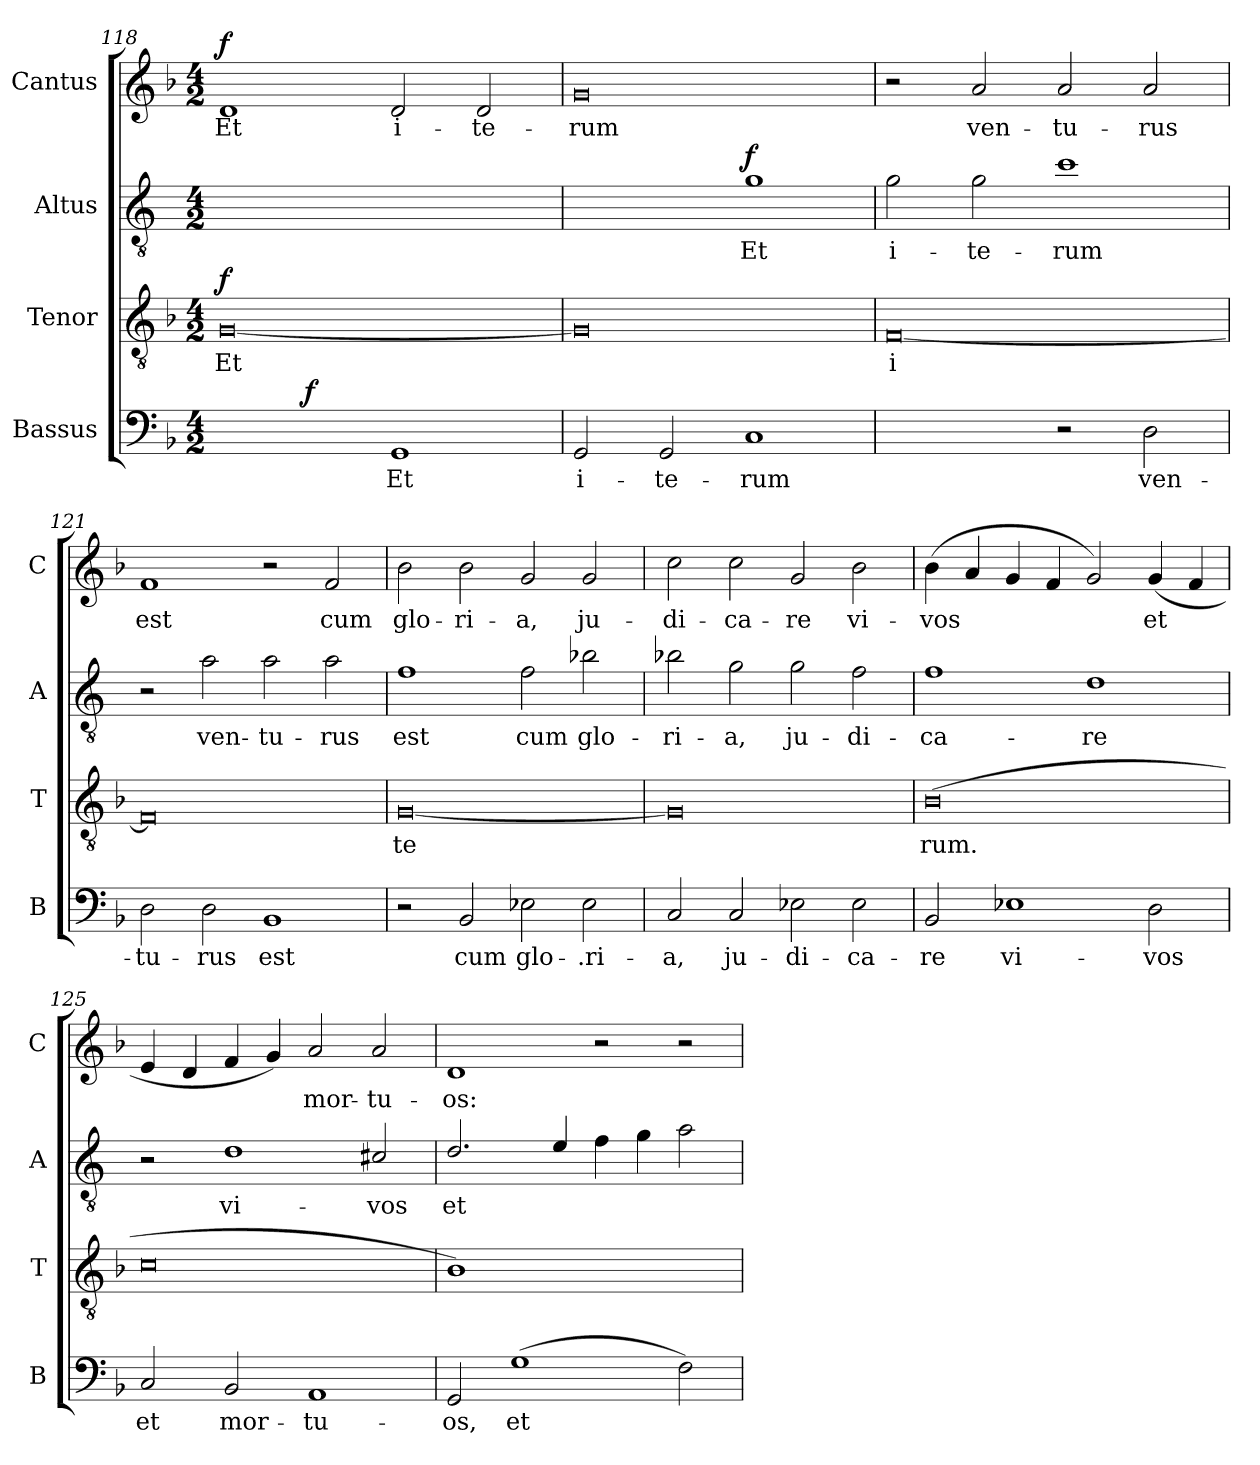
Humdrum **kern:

**kern	**text	**dynam	**kern	**text	**dynam	**kern	**text	**dynam	**kern	**text	**dynam
*part4	*part4	*part4	*part3	*part3	*part3	*part2	*part2	*part2	*part1	*part1	*part1
*staff4	*staff4	*staff4	*staff3	*staff3	*staff3	*staff2	*staff2	*staff2	*staff1	*staff1	*staff1
*I"Bassus	*	*	*I"Tenor	*	*	*I"Altus	*	*	*I"Cantus	*	*
*I'B	*	*	*I'T	*	*	*I'A	*	*	*I'C	*	*
!!LO:LB:g=z
*clefF4	*	*	*clefGv2	*	*	*clefGv2	*	*	*clefG2	*	*
*	*	*	*	*	*	*ITrd4c7	*	*	*	*	*
*k[b-]	*	*	*k[b-]	*	*	*k[b-]	*	*	*k[b-]	*	*
*M4/2	*	*	*M4/2	*	*	*M4/2	*	*	*M4/2	*	*
=118	=118	=118	=118	=118	=118	=118	=118	=118	=118	=118	=118
!	!	!	!	!LO:LY:b	!LO:DY:b	!	!	!	!	!LO:LY:b	!LO:DY:b
2ryy	.	.	[0G	Et	f	0ryy	.	.	1d	Et	f
!	!	!LO:DY:b	!	!	!	!	!	!	!	!	!
2ryy	.	f	.	.	.	.	.	.	.	.	.
!	!LO:LY:b	!	!	!	!	!	!	!	!	!LO:LY:b	!
1GG	Et	.	.	.	.	.	.	.	2d/	i-	.
!	!	!	!	!	!	!	!	!	!	!LO:LY:b	!
.	.	.	.	.	.	.	.	.	2d/	te-	.
=119	=119	=119	=119	=119	=119	=119	=119	=119	=119	=119	=119
!	!LO:LY:b	!	!	!	!	!	!	!	!	!LO:LY:b	!
2GG/	i-	.	0G]	.	.	2ryy	.	.	0g	rum	.
!	!LO:LY:b	!	!	!	!	!	!	!	!	!	!
2GG/	te-	.	.	.	.	2ryy	.	.	.	.	.
!	!LO:LY:b	!	!	!	!	!	!LO:LY:b	!LO:DY:b	!	!	!
1C	rum	.	.	.	.	1c	Et	f	.	.	.
=120	=120	=120	=120	=120	=120	=120	=120	=120	=120	=120	=120
!	!	!	!	!LO:LY:b	!	!	!LO:LY:b	!	!	!	!
2ryy	.	.	[0F	i	.	2c\	i-	.	2r	.	.
!	!	!	!	!	!	!	!LO:LY:b	!	!	!LO:LY:b	!
2ryy	.	.	.	.	.	2c\	te-	.	2a/	ven-	.
!	!	!	!	!	!	!	!LO:LY:b	!	!	!LO:LY:b	!
2r	.	.	.	.	.	1f	rum	.	2a/	tu-	.
!	!LO:LY:b	!	!	!	!	!	!	!	!	!LO:LY:b	!
2D\	ven-	.	.	.	.	.	.	.	2a/	rus	.
=121	=121	=121	=121	=121	=121	=121	=121	=121	=121	=121	=121
!	!LO:LY:b	!	!	!	!	!	!	!	!	!LO:LY:b	!
2D\	tu-	.	0F]	.	.	2r	.	.	1f	est	.
!	!LO:LY:b	!	!	!	!	!	!LO:LY:b	!	!	!	!
2D\	rus	.	.	.	.	2d\	ven-	.	.	.	.
!	!LO:LY:b	!	!	!	!	!	!LO:LY:b	!	!	!	!
1BB-	est	.	.	.	.	2d\	tu-	.	2r	.	.
!	!	!	!	!	!	!	!LO:LY:b	!	!	!LO:LY:b	!
.	.	.	.	.	.	2d\	rus	.	2f/	cum	.
=122	=122	=122	=122	=122	=122	=122	=122	=122	=122	=122	=122
!	!	!	!	!LO:LY:b	!	!	!LO:LY:b	!	!	!LO:LY:b	!
2r	.	.	[0G	te	.	1B-	est	.	2b-\	glo-	.
!	!LO:LY:b	!	!	!	!	!	!	!	!	!LO:LY:b	!
2BB-/	cum	.	.	.	.	.	.	.	2b-\	ri-	.
!	!LO:LY:b	!	!	!	!	!	!LO:LY:b	!	!	!LO:LY:b	!
2E-X\	glo-	.	.	.	.	2B-\	cum	.	2g/	a,	.
!	!LO:LY:b	!	!	!	!	!	!LO:LY:b	!	!	!LO:LY:b	!
2E-\	.ri-	.	.	.	.	2e-X\	glo-	.	2g/	ju-	.
=123	=123	=123	=123	=123	=123	=123	=123	=123	=123	=123	=123
!	!LO:LY:b	!	!	!	!	!	!LO:LY:b	!	!	!LO:LY:b	!
2C/	a,	.	0G]	.	.	2e-X\	ri-	.	2cc\	di-	.
!	!LO:LY:b	!	!	!	!	!	!LO:LY:b	!	!	!LO:LY:b	!
2C/	ju-	.	.	.	.	2c\	a,	.	2cc\	ca-	.
!	!LO:LY:b	!	!	!	!	!	!LO:LY:b	!	!	!LO:LY:b	!
2E-X\	di-	.	.	.	.	2c\	ju-	.	2g/	re	.
!	!LO:LY:b	!	!	!	!	!	!LO:LY:b	!	!	!LO:LY:b	!
2E-\	ca-	.	.	.	.	2B-\	di-	.	2b-\	vi-	.
!!LO:PB:g=z
=124	=124	=124	=124	=124	=124	=124	=124	=124	=124	=124	=124
!	!LO:LY:b	!	!	!LO:LY:b	!	!	!LO:LY:b	!	!	!LO:LY:b	!
2BB-/	re	.	(0B-	rum.	.	1B-	ca-	.	(4b-\	vos	.
.	.	.	.	.	.	.	.	.	4a/	.	.
!	!LO:LY:b	!	!	!	!	!	!	!	!	!	!
1E-X	vi-	.	.	.	.	.	.	.	4g/	.	.
.	.	.	.	.	.	.	.	.	4f/	.	.
!	!	!	!	!	!	!	!LO:LY:b	!	!	!	!
.	.	.	.	.	.	1G	re	.	2g/)	.	.
!	!LO:LY:b	!	!	!	!	!	!	!	!	!LO:LY:b	!
2D\	vos	.	.	.	.	.	.	.	(4g/	et	.
.	.	.	.	.	.	.	.	.	4f/	.	.
=125	=125	=125	=125	=125	=125	=125	=125	=125	=125	=125	=125
!	!LO:LY:b	!	!	!	!	!	!	!	!	!	!
2C/	et	.	0c	.	.	2r	.	.	4e/	.	.
.	.	.	.	.	.	.	.	.	4d/	.	.
!	!LO:LY:b	!	!	!	!	!	!LO:LY:b	!	!	!	!
2BB-/	mor-	.	.	.	.	1G	vi-	.	4f/	.	.
.	.	.	.	.	.	.	.	.	4g/)	.	.
!	!LO:LY:b	!	!	!	!	!	!	!	!	!LO:LY:b	!
1AA	tu-	.	.	.	.	.	.	.	2a/	mor-	.
!	!	!	!	!	!	!	!LO:LY:b	!	!	!LO:LY:b	!
.	.	.	.	.	.	2F#X/	vos	.	2a/	tu-	.
=126	=126	=126	=126	=126	=126	=126	=126	=126	=126	=126	=126
!	!LO:LY:b	!	!	!	!	!	!LO:LY:b	!	!	!LO:LY:b	!
2GG/	os,	.	1B-)	.	.	2.G/	et	.	1d	os:	.
!	!LO:LY:b	!	!	!	!	!	!	!	!	!	!
(1G	et	.	.	.	.	.	.	.	.	.	.
.	.	.	.	.	.	4A/	.	.	.	.	.
.	.	.	2ryy	.	.	4B-\	.	.	2r	.	.
.	.	.	.	.	.	4c\	.	.	.	.	.
2F\)	.	.	2ryy	.	.	2d\	.	.	2r	.	.
=	=	=	=	=	=	=	=	=	=	=	=
*-	*-	*-	*-	*-	*-	*-	*-	*-	*-	*-	*-
